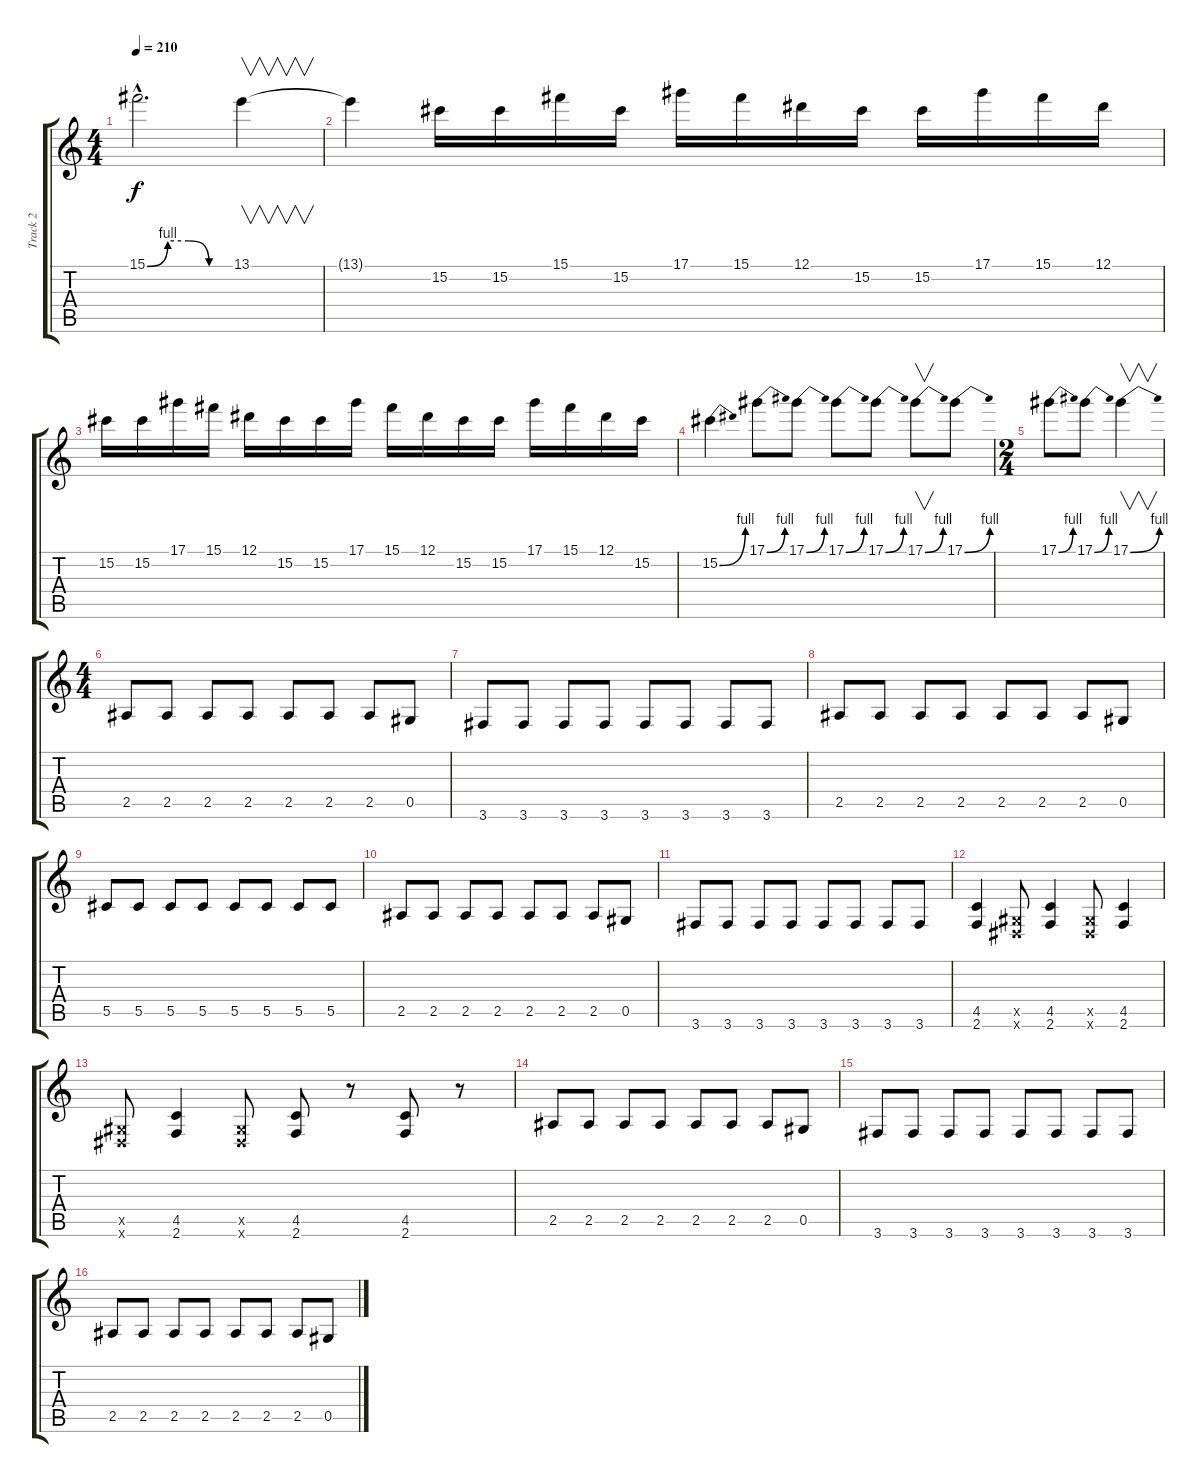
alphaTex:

\track ("Track 2" "Track 2") {instrument distortionguitar}
\staff {score tabs}
\tuning (Eb4 Bb3 Gb3 Db3 Ab2 Eb2) {hide}
\ts (4 4)
\tempo 210
\clef g2
\ks c
15.1{be (custom 0 0 15 4 30 4 45 0 60 0) hac}.2{d dy f} 13.1.4{v} |
13.1{t}.4 15.2.16 15.2.16 15.1.16 15.2.16 17.1.16 15.1.16 12.1.16 15.2.16 15.2.16 17.1.16 15.1.16 12.1.16 |
15.2.16 15.2.16 17.1.16 15.1.16 12.1.16 15.2.16 15.2.16 17.1.16 15.1.16 12.1.16 15.2.16 15.2.16 17.1.16 15.1.16 12.1.16 15.2.16 |
15.2{be (bend 0 0 60 4)}.4 17.1{be (bend 0 0 60 4)}.8 17.1{be (bend 0 0 60 4)}.8 17.1{be (bend 0 0 60 4)}.8 17.1{be (bend 0 0 60 4)}.8 17.1{be (bend 0 0 60 4)}.8{v} 17.1{be (bend 0 0 60 4)}.8 |
\ts (2 4)
17.1{be (bend 0 0 60 4)}.8 17.1{be (bend 0 0 60 4)}.8 17.1{be (bend 0 0 60 4)}.4{v} |
\ts (4 4)
2.5.8 2.5.8 2.5.8 2.5.8 2.5.8 2.5.8 2.5.8 0.5.8 |
3.6.8 3.6.8 3.6.8 3.6.8 3.6.8 3.6.8 3.6.8 3.6.8 |
2.5.8 2.5.8 2.5.8 2.5.8 2.5.8 2.5.8 2.5.8 0.5.8 |
5.5.8 5.5.8 5.5.8 5.5.8 5.5.8 5.5.8 5.5.8 5.5.8 |
2.5.8 2.5.8 2.5.8 2.5.8 2.5.8 2.5.8 2.5.8 0.5.8 |
3.6.8 3.6.8 3.6.8 3.6.8 3.6.8 3.6.8 3.6.8 3.6.8 |
(4.5 2.6).4 (0.5{x} 0.6{x}).8 (4.5 2.6).4 (0.5{x} 0.6{x}).8 (4.5 2.6).4 |
(0.5{x} 0.6{x}).8 (4.5 2.6).4 (0.5{x} 0.6{x}).8 (4.5 2.6).8 r.8 (4.5 2.6).8 r.8 |
2.5.8 2.5.8 2.5.8 2.5.8 2.5.8 2.5.8 2.5.8 0.5.8 |
3.6.8 3.6.8 3.6.8 3.6.8 3.6.8 3.6.8 3.6.8 3.6.8 |
2.5.8 2.5.8 2.5.8 2.5.8 2.5.8 2.5.8 2.5.8 0.5.8
